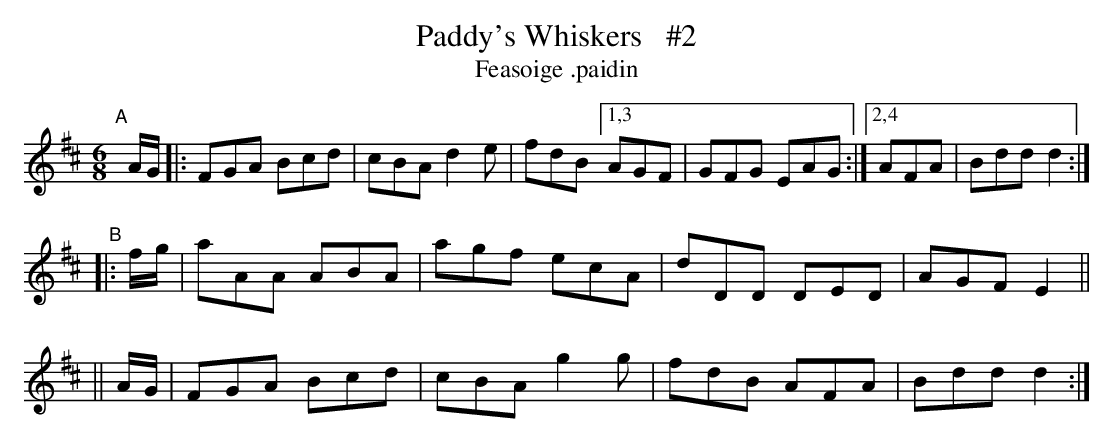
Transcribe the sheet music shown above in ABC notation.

X:1
T: Paddy's Whiskers   #2
T: Feasoige \.paidin
M: 6/8
L: 1/8
K: D
"^A"\
[|]A/G/ |: FGA Bcd | cBA d2e | fdB [1,3 AGF | GFG EAG :|[2,4 AFA | Bdd d2 :|
"^B"\
|: f/g/ | aAA ABA | agf ecA | dDD DED | AGF E2 ||
|| A/G/ | FGA Bcd | cBA g2g | fdB AFA | Bdd d2 :|
